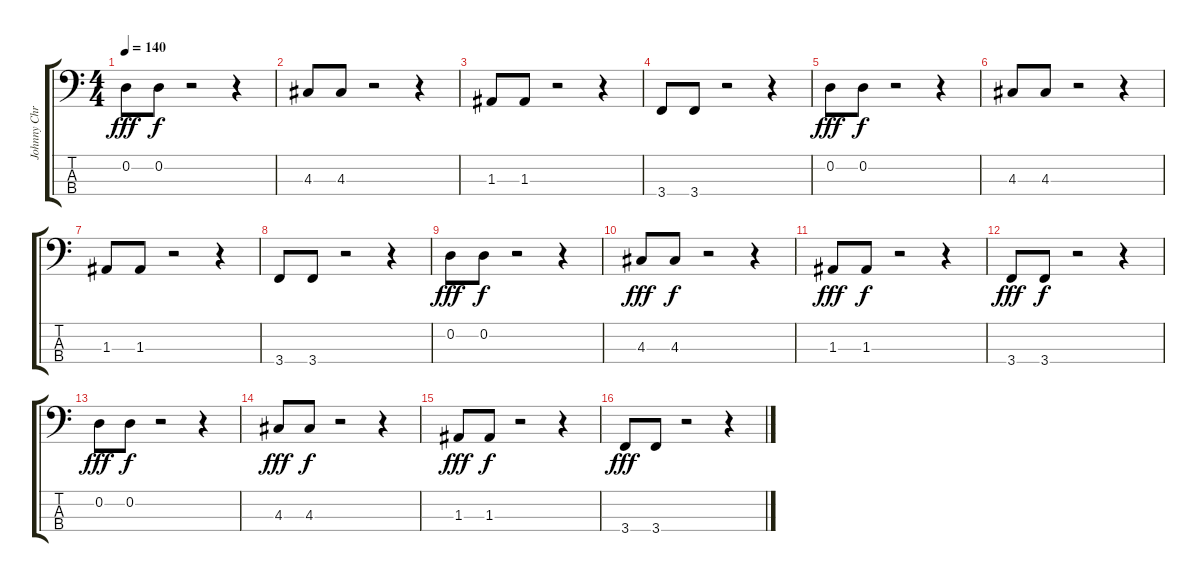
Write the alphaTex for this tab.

\track ("Johnny Christ" "Johnny Chr") {instrument electricbassfinger}
\staff {score tabs}
\tuning (G2 D2 A1 D1) {hide}
\ts (4 4)
\tempo 140
\clef f4
\ks c
0.2.8{dy fff} 0.2.8{dy f} r.2 r.4 |
4.3.8 4.3.8 r.2 r.4 |
1.3.8 1.3.8 r.2 r.4 |
3.4.8 3.4.8 r.2 r.4 |
0.2.8{dy fff} 0.2.8{dy f} r.2 r.4 |
4.3.8 4.3.8 r.2 r.4 |
1.3.8 1.3.8 r.2 r.4 |
3.4.8 3.4.8 r.2 r.4 |
0.2.8{dy fff volume 14} 0.2.8{dy f} r.2 r.4 |
4.3.8{dy fff volume 12} 4.3.8{dy f} r.2 r.4 |
1.3.8{dy fff volume 10} 1.3.8{dy f} r.2 r.4 |
3.4.8{dy fff volume 8} 3.4.8{dy f} r.2 r.4 |
0.2.8{dy fff volume 6} 0.2.8{dy f} r.2 r.4 |
4.3.8{dy fff volume 4} 4.3.8{dy f} r.2 r.4 |
1.3.8{dy fff volume 2} 1.3.8{dy f} r.2 r.4 |
3.4.8{dy fff volume 0} 3.4.8 r.2 r.4
